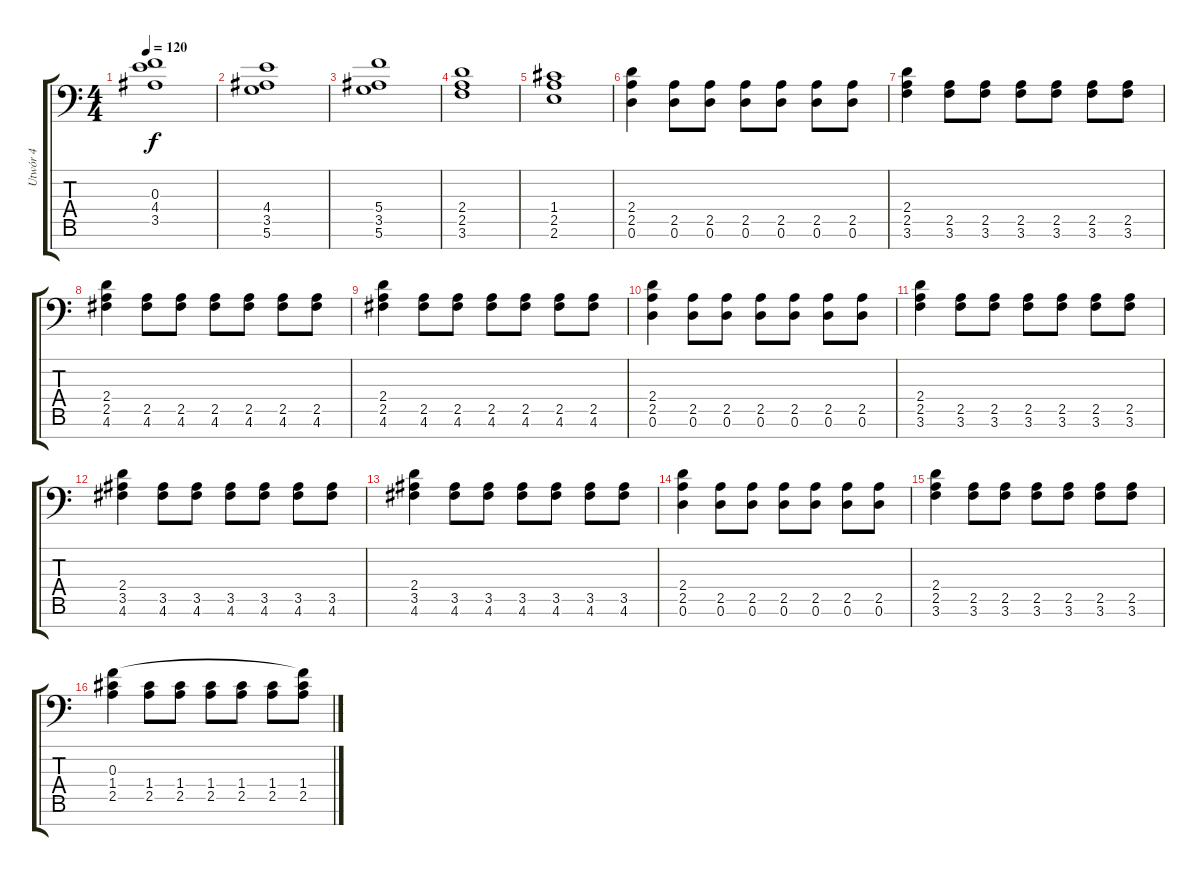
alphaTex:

\track ("Utwór 4" "Utwór 4") {mute instrument overdrivenguitar}
\staff {score tabs}
\tuning (D4 A3 F3 C3 G2 D2 A1) {hide}
\ts (4 4)
\tempo 120
\clef f4
\ks c
(0.3 4.4 3.5).1{dy f} |
(4.4 3.5 5.6).1 |
(5.4 3.5 5.6).1 |
(2.4 2.5 3.6).1 |
(1.4 2.5 2.6).1 |
(2.4 2.5 0.6).4 (2.5 0.6).8 (2.5 0.6).8 (2.5 0.6).8 (2.5 0.6).8 (2.5 0.6).8 (2.5 0.6).8 |
(2.4 2.5 3.6).4 (2.5 3.6).8 (2.5 3.6).8 (2.5 3.6).8 (2.5 3.6).8 (2.5 3.6).8 (2.5 3.6).8 |
(2.4 2.5 4.6).4 (2.5 4.6).8 (2.5 4.6).8 (2.5 4.6).8 (2.5 4.6).8 (2.5 4.6).8 (2.5 4.6).8 |
(2.4 2.5 4.6).4 (2.5 4.6).8 (2.5 4.6).8 (2.5 4.6).8 (2.5 4.6).8 (2.5 4.6).8 (2.5 4.6).8 |
(2.4 2.5 0.6).4 (2.5 0.6).8 (2.5 0.6).8 (2.5 0.6).8 (2.5 0.6).8 (2.5 0.6).8 (2.5 0.6).8 |
(2.4 2.5 3.6).4 (2.5 3.6).8 (2.5 3.6).8 (2.5 3.6).8 (2.5 3.6).8 (2.5 3.6).8 (2.5 3.6).8 |
(2.4 3.5 4.6).4 (3.5 4.6).8 (3.5 4.6).8 (3.5 4.6).8 (3.5 4.6).8 (3.5 4.6).8 (3.5 4.6).8 |
(2.4 3.5 4.6).4 (3.5 4.6).8 (3.5 4.6).8 (3.5 4.6).8 (3.5 4.6).8 (3.5 4.6).8 (3.5 4.6).8 |
(2.4 2.5 0.6).4 (2.5 0.6).8 (2.5 0.6).8 (2.5 0.6).8 (2.5 0.6).8 (2.5 0.6).8 (2.5 0.6).8 |
(2.4 2.5 3.6).4 (2.5 3.6).8 (2.5 3.6).8 (2.5 3.6).8 (2.5 3.6).8 (2.5 3.6).8 (2.5 3.6).8 |
(0.3 1.4 2.5).4 (1.4 2.5).8 (1.4 2.5).8 (1.4 2.5).8 (1.4 2.5).8 (1.4 2.5).8 (0.3{t} 1.4 2.5).8
